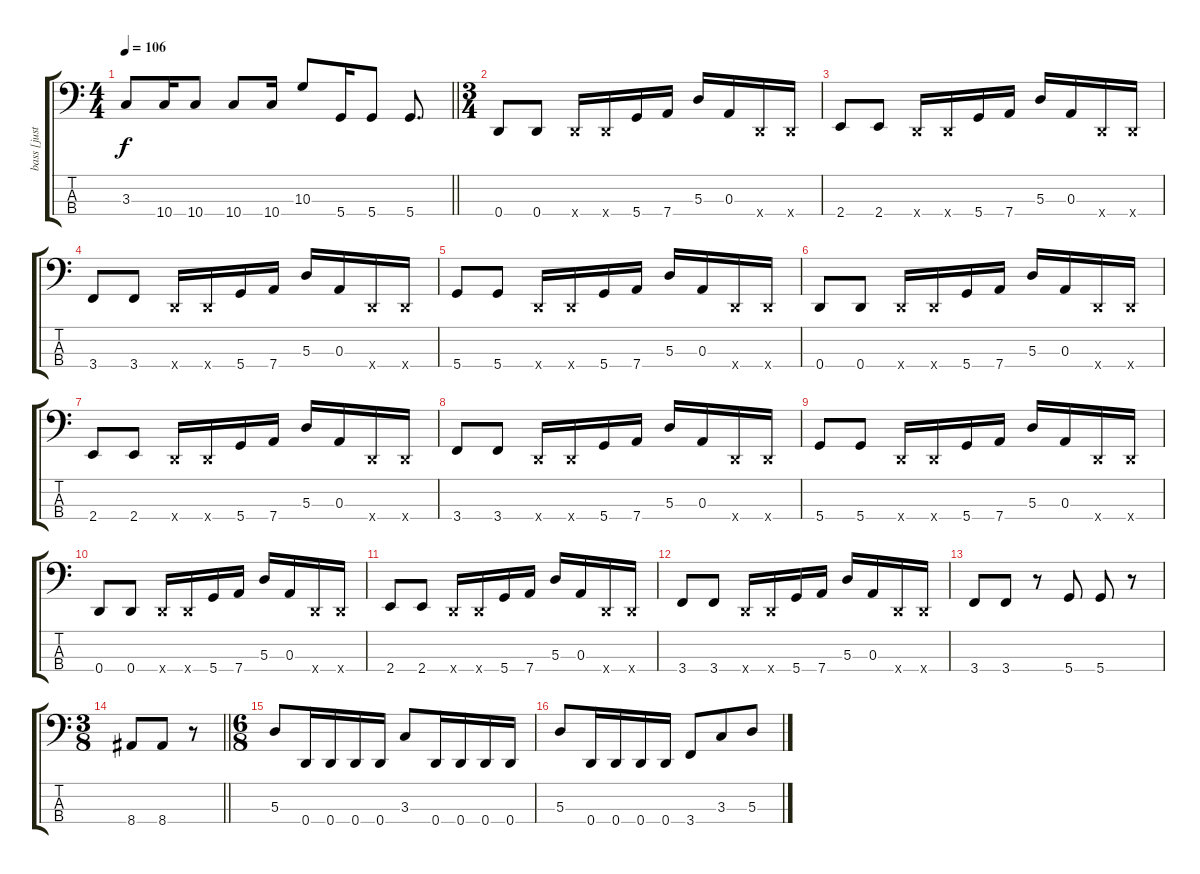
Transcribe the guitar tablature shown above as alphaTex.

\track ("bass [justin chancellor]" "bass [just") {instrument electricbassfinger}
\staff {score tabs}
\tuning (G2 D2 A1 D1) {hide}
\ts (4 4)
\tempo 106
\clef f4
\barLineRight lightlight
\ks c
3.3{t}.8{dy f} 10.4.16 10.4.8 10.4.8 10.4.16 10.3.8 5.4.16 5.4.8 5.4.8{d} |
\ts (3 4)
0.4.8 0.4.8 0.4{x}.16 0.4{x}.16 5.4.16 7.4.16 5.3.16 0.3.16 0.4{x}.16 0.4{x}.16 |
2.4.8 2.4.8 0.4{x}.16 0.4{x}.16 5.4.16 7.4.16 5.3.16 0.3.16 0.4{x}.16 0.4{x}.16 |
3.4.8 3.4.8 0.4{x}.16 0.4{x}.16 5.4.16 7.4.16 5.3.16 0.3.16 0.4{x}.16 0.4{x}.16 |
5.4.8 5.4.8 0.4{x}.16 0.4{x}.16 5.4.16 7.4.16 5.3.16 0.3.16 0.4{x}.16 0.4{x}.16 |
0.4.8 0.4.8 0.4{x}.16 0.4{x}.16 5.4.16 7.4.16 5.3.16 0.3.16 0.4{x}.16 0.4{x}.16 |
2.4.8 2.4.8 0.4{x}.16 0.4{x}.16 5.4.16 7.4.16 5.3.16 0.3.16 0.4{x}.16 0.4{x}.16 |
3.4.8 3.4.8 0.4{x}.16 0.4{x}.16 5.4.16 7.4.16 5.3.16 0.3.16 0.4{x}.16 0.4{x}.16 |
5.4.8 5.4.8 0.4{x}.16 0.4{x}.16 5.4.16 7.4.16 5.3.16 0.3.16 0.4{x}.16 0.4{x}.16 |
0.4.8 0.4.8 0.4{x}.16 0.4{x}.16 5.4.16 7.4.16 5.3.16 0.3.16 0.4{x}.16 0.4{x}.16 |
2.4.8 2.4.8 0.4{x}.16 0.4{x}.16 5.4.16 7.4.16 5.3.16 0.3.16 0.4{x}.16 0.4{x}.16 |
3.4.8 3.4.8 0.4{x}.16 0.4{x}.16 5.4.16 7.4.16 5.3.16 0.3.16 0.4{x}.16 0.4{x}.16 |
3.4.8 3.4.8 r.8 5.4.8 5.4.8 r.8 |
\ts (3 8)
\barLineRight lightlight
8.4.8 8.4.8 r.8 |
\ts (6 8)
5.3.8 0.4.16 0.4.16 0.4.16 0.4.16 3.3.8 0.4.16 0.4.16 0.4.16 0.4.16 |
5.3.8 0.4.16 0.4.16 0.4.16 0.4.16 3.4.8 3.3.8 5.3.8
